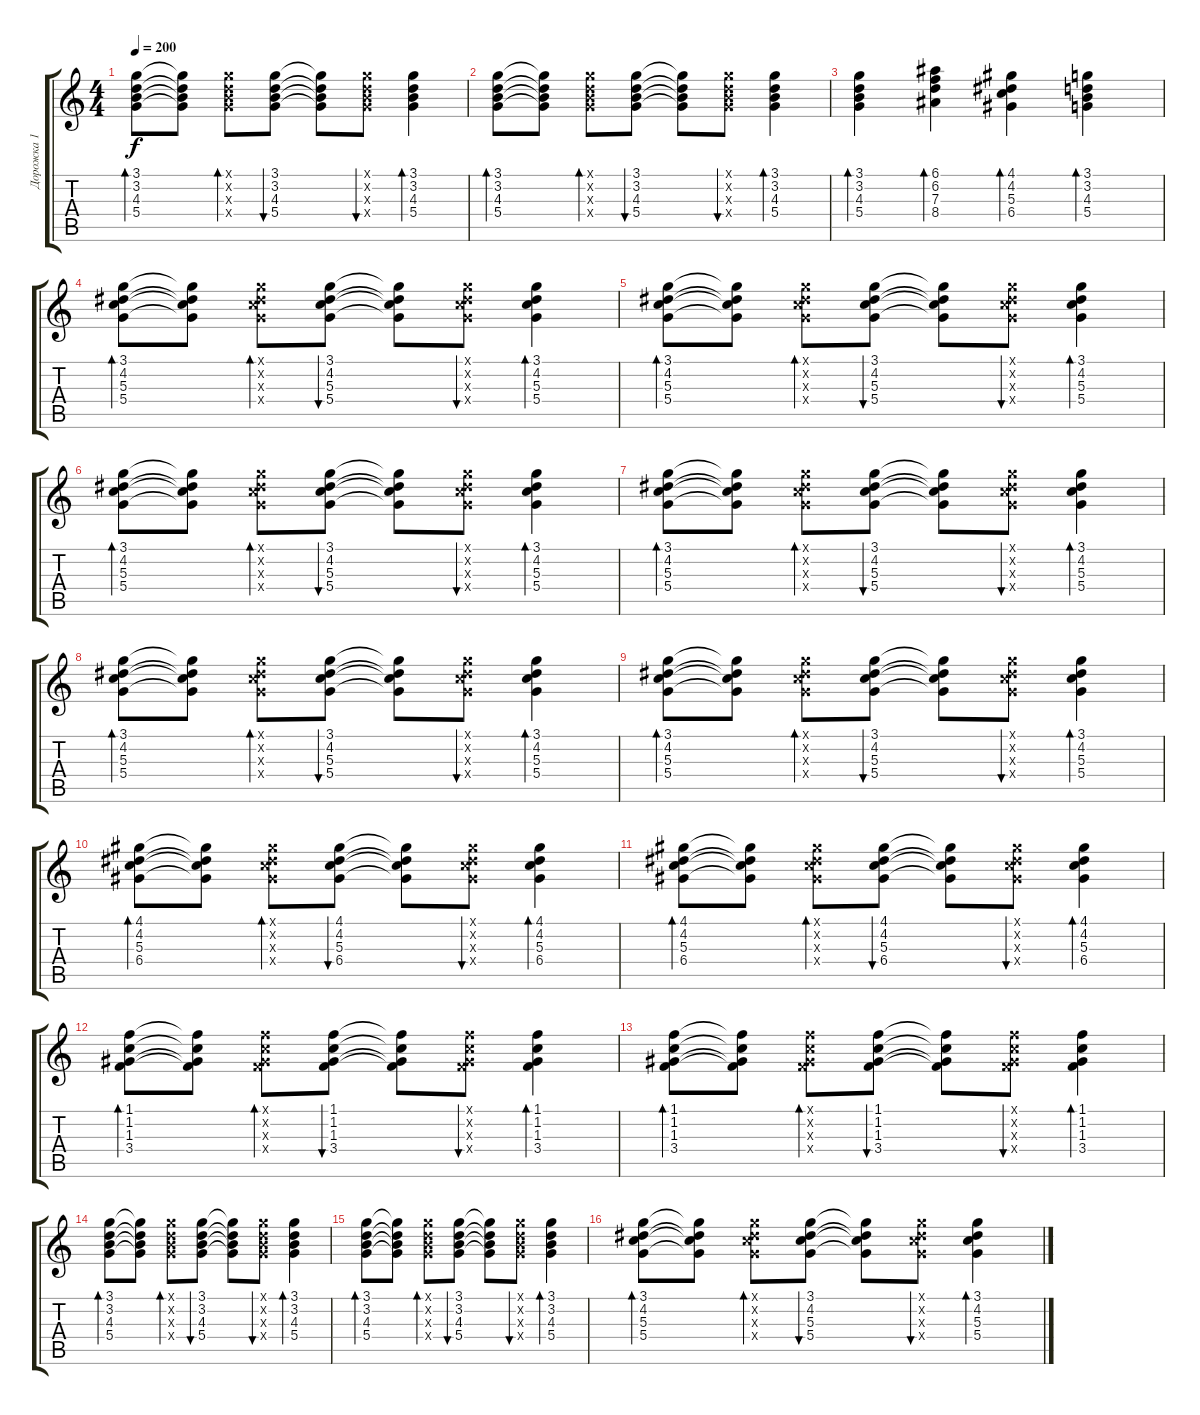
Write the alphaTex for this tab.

\track ("Дорожка 1" "Дорожка 1") {instrument acousticguitarsteel}
\staff {score tabs}
\tuning (E4 B3 G3 D3 A2 E2) {hide}
\ts (4 4)
\tempo 200
\clef g2
\ks c
(3.1 3.2 4.3 5.4).8{bd 120 dy f} (3.1{t} 3.2{t} 4.3{t} 5.4{t}).8 (3.1{x} 3.2{x} 4.3{x} 5.4{x}).8{bd 120} (3.1 3.2 4.3 5.4).8{bu 120} (3.1{t} 3.2{t} 4.3{t} 5.4{t}).8 (3.1{x} 3.2{x} 4.3{x} 5.4{x}).8{bu 120} (3.1 3.2 4.3 5.4).4{bd 120} |
(3.1 3.2 4.3 5.4).8{bd 120} (3.1{t} 3.2{t} 4.3{t} 5.4{t}).8 (3.1{x} 3.2{x} 4.3{x} 5.4{x}).8{bd 120} (3.1 3.2 4.3 5.4).8{bu 120} (3.1{t} 3.2{t} 4.3{t} 5.4{t}).8 (3.1{x} 3.2{x} 4.3{x} 5.4{x}).8{bu 120} (3.1 3.2 4.3 5.4).4{bd 120} |
(3.1 3.2 4.3 5.4).4{bd 120} (6.1 6.2 7.3 8.4).4{bd 60} (4.1 4.2 5.3 6.4).4{bd 60} (3.1 3.2 4.3 5.4).4{bd 60} |
(3.1 4.2 5.3 5.4).8{bd 120} (3.1{t} 4.2{t} 5.3{t} 5.4{t}).8 (3.1{x} 4.2{x} 5.3{x} 5.4{x}).8{bd 120} (3.1 4.2 5.3 5.4).8{bu 120} (3.1{t} 4.2{t} 5.3{t} 5.4{t}).8 (3.1{x} 4.2{x} 5.3{x} 5.4{x}).8{bu 120} (3.1 4.2 5.3 5.4).4{bd 120} |
(3.1 4.2 5.3 5.4).8{bd 120} (3.1{t} 4.2{t} 5.3{t} 5.4{t}).8 (3.1{x} 4.2{x} 5.3{x} 5.4{x}).8{bd 120} (3.1 4.2 5.3 5.4).8{bu 120} (3.1{t} 4.2{t} 5.3{t} 5.4{t}).8 (3.1{x} 4.2{x} 5.3{x} 5.4{x}).8{bu 120} (3.1 4.2 5.3 5.4).4{bd 120} |
(3.1 4.2 5.3 5.4).8{bd 120} (3.1{t} 4.2{t} 5.3{t} 5.4{t}).8 (3.1{x} 4.2{x} 5.3{x} 5.4{x}).8{bd 120} (3.1 4.2 5.3 5.4).8{bu 120} (3.1{t} 4.2{t} 5.3{t} 5.4{t}).8 (3.1{x} 4.2{x} 5.3{x} 5.4{x}).8{bu 120} (3.1 4.2 5.3 5.4).4{bd 120} |
(3.1 4.2 5.3 5.4).8{bd 120} (3.1{t} 4.2{t} 5.3{t} 5.4{t}).8 (3.1{x} 4.2{x} 5.3{x} 5.4{x}).8{bd 120} (3.1 4.2 5.3 5.4).8{bu 120} (3.1{t} 4.2{t} 5.3{t} 5.4{t}).8 (3.1{x} 4.2{x} 5.3{x} 5.4{x}).8{bu 120} (3.1 4.2 5.3 5.4).4{bd 120} |
(3.1 4.2 5.3 5.4).8{bd 120} (3.1{t} 4.2{t} 5.3{t} 5.4{t}).8 (3.1{x} 4.2{x} 5.3{x} 5.4{x}).8{bd 120} (3.1 4.2 5.3 5.4).8{bu 120} (3.1{t} 4.2{t} 5.3{t} 5.4{t}).8 (3.1{x} 4.2{x} 5.3{x} 5.4{x}).8{bu 120} (3.1 4.2 5.3 5.4).4{bd 120} |
(3.1 4.2 5.3 5.4).8{bd 120} (3.1{t} 4.2{t} 5.3{t} 5.4{t}).8 (3.1{x} 4.2{x} 5.3{x} 5.4{x}).8{bd 120} (3.1 4.2 5.3 5.4).8{bu 120} (3.1{t} 4.2{t} 5.3{t} 5.4{t}).8 (3.1{x} 4.2{x} 5.3{x} 5.4{x}).8{bu 120} (3.1 4.2 5.3 5.4).4{bd 120} |
(4.1 4.2 5.3 6.4).8{bd 120} (4.1{t} 4.2{t} 5.3{t} 6.4{t}).8 (4.1{x} 4.2{x} 5.3{x} 6.4{x}).8{bd 120} (4.1 4.2 5.3 6.4).8{bu 120} (4.1{t} 4.2{t} 5.3{t} 6.4{t}).8 (4.1{x} 4.2{x} 5.3{x} 6.4{x}).8{bu 120} (4.1 4.2 5.3 6.4).4{bd 120} |
(4.1 4.2 5.3 6.4).8{bd 120} (4.1{t} 4.2{t} 5.3{t} 6.4{t}).8 (4.1{x} 4.2{x} 5.3{x} 6.4{x}).8{bd 120} (4.1 4.2 5.3 6.4).8{bu 120} (4.1{t} 4.2{t} 5.3{t} 6.4{t}).8 (4.1{x} 4.2{x} 5.3{x} 6.4{x}).8{bu 120} (4.1 4.2 5.3 6.4).4{bd 120} |
(1.1 1.2 1.3 3.4).8{bd 120} (1.1{t} 1.2{t} 1.3{t} 3.4{t}).8 (1.1{x} 1.2{x} 1.3{x} 3.4{x}).8{bd 120} (1.1 1.2 1.3 3.4).8{bu 120} (1.1{t} 1.2{t} 1.3{t} 3.4{t}).8 (1.1{x} 1.2{x} 1.3{x} 3.4{x}).8{bu 120} (1.1 1.2 1.3 3.4).4{bd 120} |
(1.1 1.2 1.3 3.4).8{bd 120} (1.1{t} 1.2{t} 1.3{t} 3.4{t}).8 (1.1{x} 1.2{x} 1.3{x} 3.4{x}).8{bd 120} (1.1 1.2 1.3 3.4).8{bu 120} (1.1{t} 1.2{t} 1.3{t} 3.4{t}).8 (1.1{x} 1.2{x} 1.3{x} 3.4{x}).8{bu 120} (1.1 1.2 1.3 3.4).4{bd 120} |
(3.1 3.2 4.3 5.4).8{bd 120} (3.1{t} 3.2{t} 4.3{t} 5.4{t}).8 (3.1{x} 3.2{x} 4.3{x} 5.4{x}).8{bd 120} (3.1 3.2 4.3 5.4).8{bu 120} (3.1{t} 3.2{t} 4.3{t} 5.4{t}).8 (3.1{x} 3.2{x} 4.3{x} 5.4{x}).8{bu 120} (3.1 3.2 4.3 5.4).4{bd 120} |
(3.1 3.2 4.3 5.4).8{bd 120} (3.1{t} 3.2{t} 4.3{t} 5.4{t}).8 (3.1{x} 3.2{x} 4.3{x} 5.4{x}).8{bd 120} (3.1 3.2 4.3 5.4).8{bu 120} (3.1{t} 3.2{t} 4.3{t} 5.4{t}).8 (3.1{x} 3.2{x} 4.3{x} 5.4{x}).8{bu 120} (3.1 3.2 4.3 5.4).4{bd 120} |
(3.1 4.2 5.3 5.4).8{bd 120} (3.1{t} 4.2{t} 5.3{t} 5.4{t}).8 (3.1{x} 4.2{x} 5.3{x} 5.4{x}).8{bd 120} (3.1 4.2 5.3 5.4).8{bu 120} (3.1{t} 4.2{t} 5.3{t} 5.4{t}).8 (3.1{x} 4.2{x} 5.3{x} 5.4{x}).8{bu 120} (3.1 4.2 5.3 5.4).4{bd 120}
